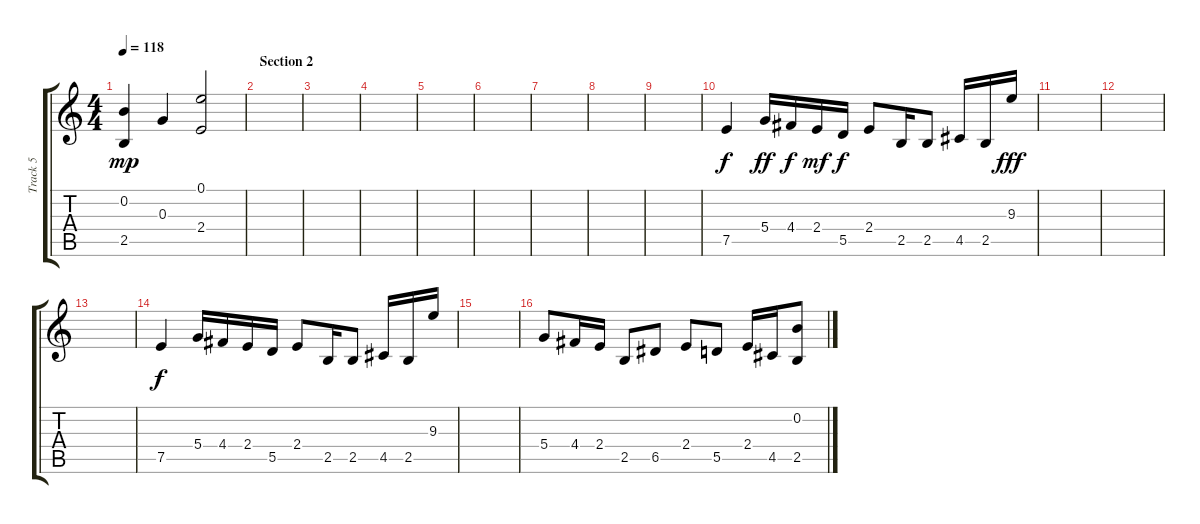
\track ("Track 5" "Track 5") {instrument overdrivenguitar}
\staff {score tabs}
\tuning (E4 B3 G3 D3 A2 E2) {hide}
\ts (4 4)
\tempo 118
\clef g2
\ks c
(0.2 2.5).4{dy mp} 0.3.4 (0.1 2.4).2 |
\section ("" "Section 2")
|
|
|
|
|
|
|
|
7.5.4{dy f} 5.4.16{dy ff} 4.4.16{dy f} 2.4.16{dy mf} 5.5.16{dy f} 2.4.8 2.5.16 2.5.8 4.5.16 2.5.16 9.3.16{dy fff} |
|
|
|
7.5.4{dy f} 5.4.16 4.4.16 2.4.16 5.5.16 2.4.8 2.5.16 2.5.8 4.5.16 2.5.16 9.3.16 |
|
5.4.8 4.4.16 2.4.16 2.5.8 6.5.8 2.4.8 5.5.8 2.4.16 4.5.16 (0.2 2.5).8
